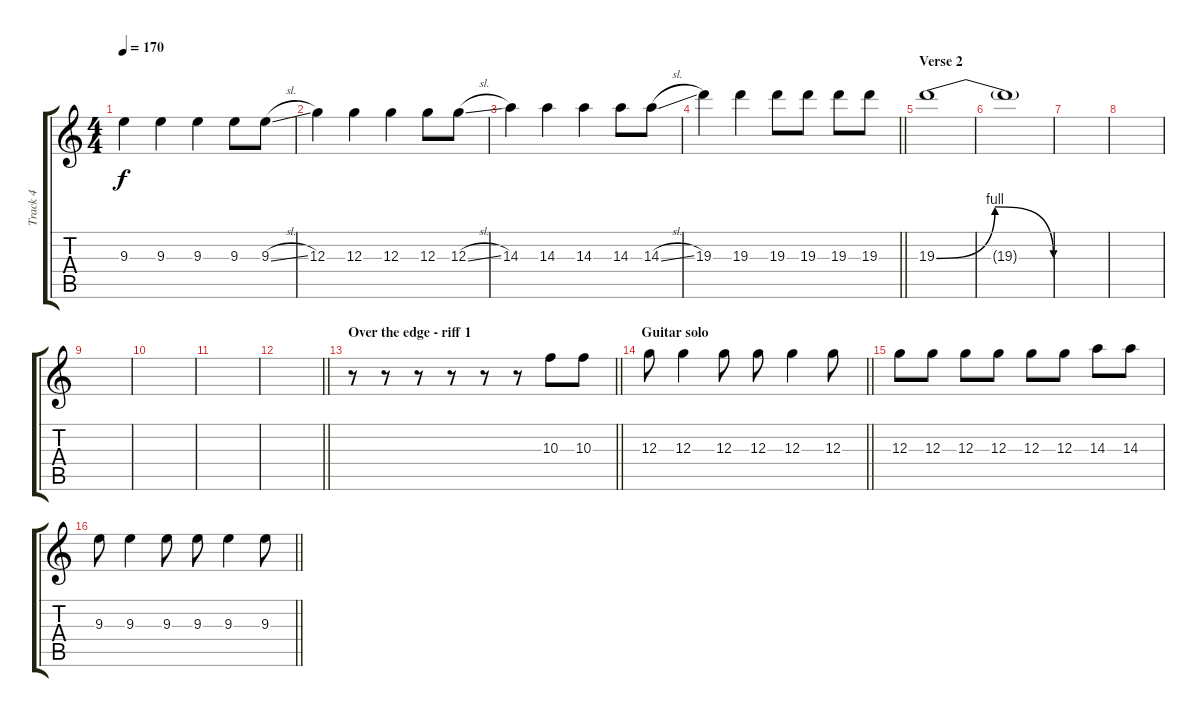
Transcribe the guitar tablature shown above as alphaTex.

\track ("Track 4" "Track 4") {instrument overdrivenguitar}
\staff {score tabs}
\tuning (E4 B3 G3 D3 A2 E2) {hide}
\ts (4 4)
\tempo 170
\clef g2
\ks c
9.3.4{dy f} 9.3.4 9.3.4 9.3.8 9.3{sl}.8 |
12.3.4 12.3.4 12.3.4 12.3.8 12.3{sl}.8 |
14.3.4 14.3.4 14.3.4 14.3.8 14.3{sl}.8 |
\barLineRight lightlight
19.3.4 19.3.4 19.3.8 19.3.8 19.3.8 19.3.8 |
\section ("" "Verse 2")
19.3{be (bendrelease 0 0 15 4 50 4 60 0)}.1 |
19.3{t}.1 |
|
|
|
|
|
\barLineRight lightlight
|
\section ("" "Over the edge - riff 1")
\barLineRight lightlight
r.8 r.8 r.8 r.8 r.8 r.8 10.3.8 10.3.8 |
\section ("" "Guitar solo")
\barLineRight lightlight
12.3.8 12.3.4 12.3.8 12.3.8 12.3.4 12.3.8 |
12.3.8 12.3.8 12.3.8 12.3.8 12.3.8 12.3.8 14.3.8 14.3.8 |
\barLineRight lightlight
9.3.8 9.3.4 9.3.8 9.3.8 9.3.4 9.3.8
